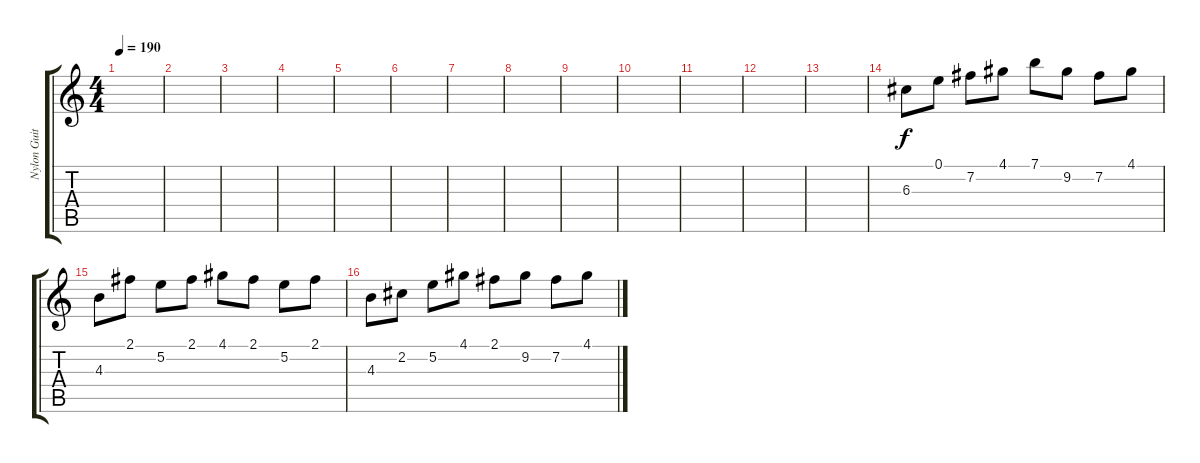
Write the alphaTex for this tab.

\track ("Nylon Guitar" "Nylon Guit") {instrument acousticguitarnylon}
\staff {score tabs}
\tuning (E4 B3 G3 D3 A2 E2) {hide}
\ts (4 4)
\tempo 190
\clef g2
\ks c
|
|
|
|
|
|
|
|
|
|
|
|
|
6.3.8 0.1.8 7.2.8 4.1.8 7.1.8 9.2.8 7.2.8 4.1.8 |
4.3.8 2.1.8 5.2.8 2.1.8 4.1.8 2.1.8 5.2.8 2.1.8 |
4.3.8 2.2.8 5.2.8 4.1.8 2.1.8 9.2.8 7.2.8 4.1.8
